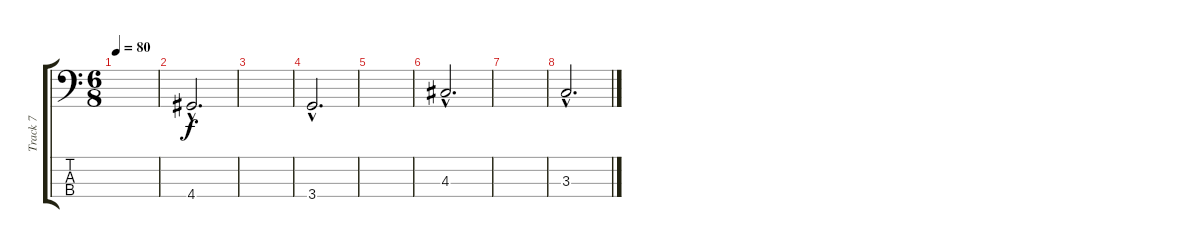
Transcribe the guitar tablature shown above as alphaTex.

\track ("Track 7" "Track 7") {instrument electricbassfinger}
\staff {score tabs}
\tuning (G2 D2 A1 E1) {hide}
\ts (6 8)
\tempo 80
\clef f4
\ks c
|
4.4{hac}.2{d} |
|
3.4{hac}.2{d} |
|
4.3{hac}.2{d} |
|
3.3{hac}.2{d}
